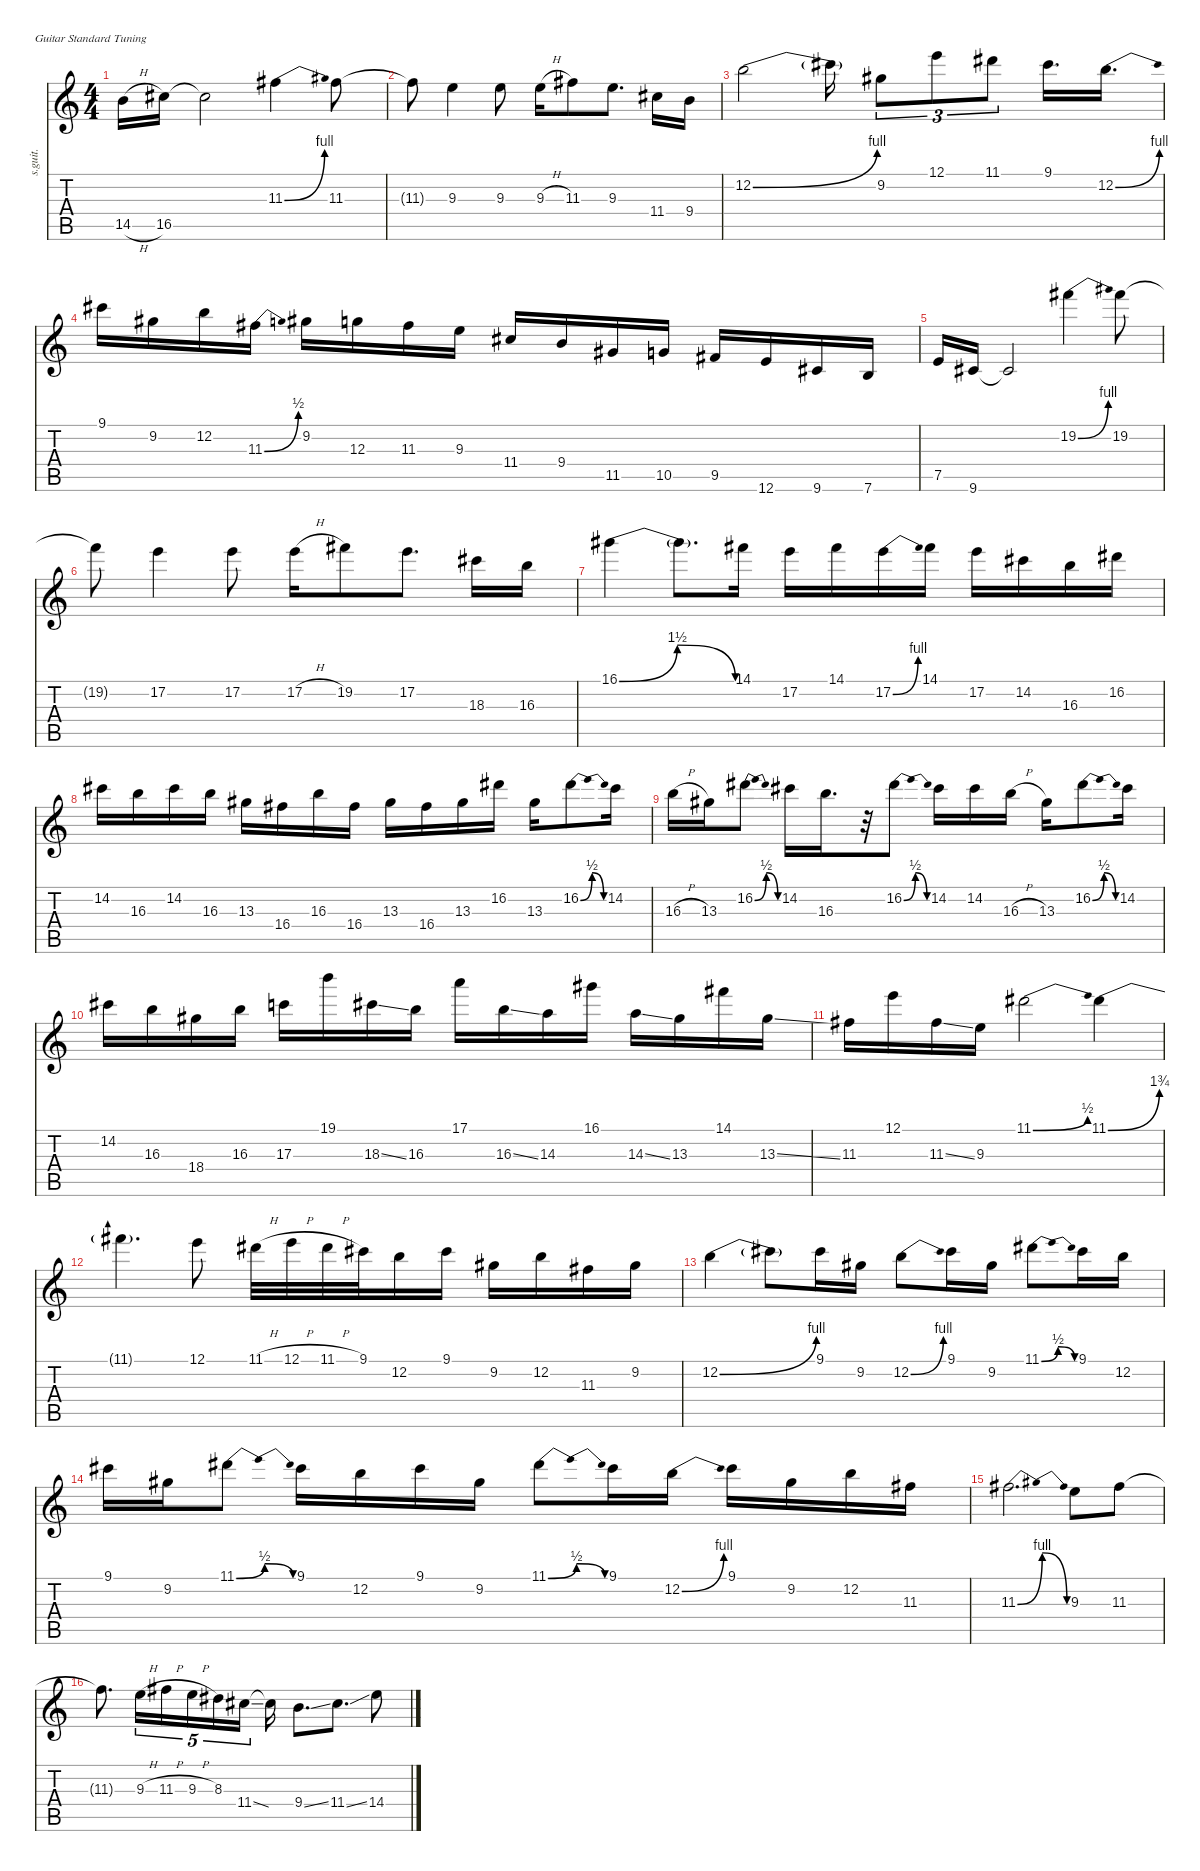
\defaultSystemsLayout 4
\hideDynamics
\bracketExtendMode nobrackets
\track ("guitar" "s.guit.") {instrument overdrivenguitar}
\staff {score tabs}
\tuning (E4 B3 G3 D3 A2 E2)
\ts (4 4)
\tempo (128 hide)
\clef g2
\ks c
14.5{h}.16{dy f} 16.5{acc #}.16 16.5{t acc #}.2 11.3{be (bend 0 0 60 4) acc #}.4 11.3{acc #}.8 |
11.3{t acc #}.8 9.3.4 9.3.8 9.3{h}.16 11.3{acc #}.8 9.3.8{d} 11.4{acc #}.16 9.4.16 |
12.2{be (bend 0 0 60 4)}.2 12.2{t}.16 9.2{acc #}.8{tu (3 2)} 12.1.8{tu (3 2)} 11.1{acc #}.8{tu (3 2)} 9.1{acc #}.16{d} 12.2{be (bend 0 0 60 4)}.16{d} |
9.1{acc #}.16 9.2{acc #}.16 12.2.16 11.3{be (bend 0 0 60 2) acc #}.16 9.2{acc #}.16 12.3.16 11.3{acc #}.16 9.3.16 11.4{acc #}.16 9.4.16 11.5{acc #}.16 10.5.16 9.5{acc #}.16 12.6.16 9.6{acc #}.16 7.6.16 |
7.5.16 9.6{acc #}.16 9.6{t acc #}.2 19.2{be (bend 0 0 60 4) acc #}.4 19.2{acc #}.8 |
19.2{t acc #}.8 17.2.4 17.2.8 17.2{h}.16 19.2{acc #}.8 17.2.8{d} 18.3{acc #}.16 16.3.16 |
16.1{be (bendrelease 0 0 30 6 30 6 60 0) acc #}.4 16.1{t acc #}.8{d} 14.1{acc #}.16 17.2.16 14.1{acc #}.16 17.2{be (bend 0 0 60 4)}.16 14.1{acc #}.16 17.2.16 14.2{acc #}.16 16.3.16 16.2{acc #}.16 |
14.2{acc #}.16 16.3.16 14.2{acc #}.16 16.3.16 13.3{acc #}.16 16.4{acc #}.16 16.3.16 16.4{acc #}.16 13.3{acc #}.16 16.4{acc #}.16 13.3{acc #}.16 16.2{acc #}.16 13.3{acc #}.16 16.2{be (bendrelease 0 0 30 2 30 2 60 0) acc #}.8 14.2{acc #}.16 |
16.3{h}.16 13.3{acc #}.16 16.2{be (bendrelease 0 0 30 2 30 2 60 0) acc #}.8 14.2{acc #}.16 16.3.16{d} r.32 16.2{be (bendrelease 0 0 30 2 30 2 60 0) acc #}.8 14.2{acc #}.16 14.2{acc #}.16 16.3{h}.16 13.3{acc #}.16 16.2{be (bendrelease 0 0 30 2 30 2 60 0) acc #}.8 14.2{acc #}.16 |
14.2{acc #}.16 16.3.16 18.4{acc #}.16 16.3.16 17.3.16 19.1.16 18.3{ss acc #}.16 16.3.16 17.1.16 16.3{ss}.16 14.3.16 16.1{acc #}.16 14.3{ss}.16 13.3{acc #}.16 14.1{acc #}.16 13.3{ss acc #}.16 |
11.3{acc #}.16 12.1.16 11.3{ss acc #}.16 9.3.16 11.1{be (bend 0 0 60 2) acc #}.2 11.1{be (bend 0 0 60 7) acc #}.4 |
11.1{t}.4{d} 12.1.8 11.1{h acc #}.32 12.1{h}.32 11.1{h acc #}.32 9.1{acc #}.32 12.2.16 9.1{acc #}.16 9.2{acc #}.16 12.2.16 11.3{acc #}.16 9.2{acc #}.16 |
12.2{be (bend 0 0 60 4)}.4 12.2{t}.8 9.1{acc #}.16 9.2{acc #}.16 12.2{be (bend 0 0 60 4)}.8 9.1{acc #}.16 9.2{acc #}.16 11.1{be (bendrelease 0 0 30 2 30 2 60 0) acc #}.8 9.1{acc #}.16 12.2.16 |
9.1{acc #}.16 9.2{acc #}.16 11.1{be (bendrelease 0 0 30 2 30 2 60 0) acc #}.8 9.1{acc #}.16 12.2.16 9.1{acc #}.16 9.2{acc #}.16 11.1{be (bendrelease 0 0 30 2 30 2 60 0) acc #}.8 9.1{acc #}.16 12.2{be (bend 0 0 60 4)}.16 9.1{acc #}.16 9.2{acc #}.16 12.2.16 11.3{acc #}.16 |
11.3{be (bendrelease 0 0 30 4 30 4 60 0) acc #}.2{d} 9.3.8 11.3{acc #}.8 |
11.3{t acc #}.8{d} 9.3{h}.16{tu (5 4)} 11.3{h acc #}.16{tu (5 4)} 9.3{h}.16{tu (5 4)} 8.3{acc #}.16{tu (5 4)} 11.4{ss acc #}.16{tu (5 4)} 11.4{t acc #}.16 9.4{ss}.8{d} 11.4{ss acc #}.8{d} 14.4{ss}.8
